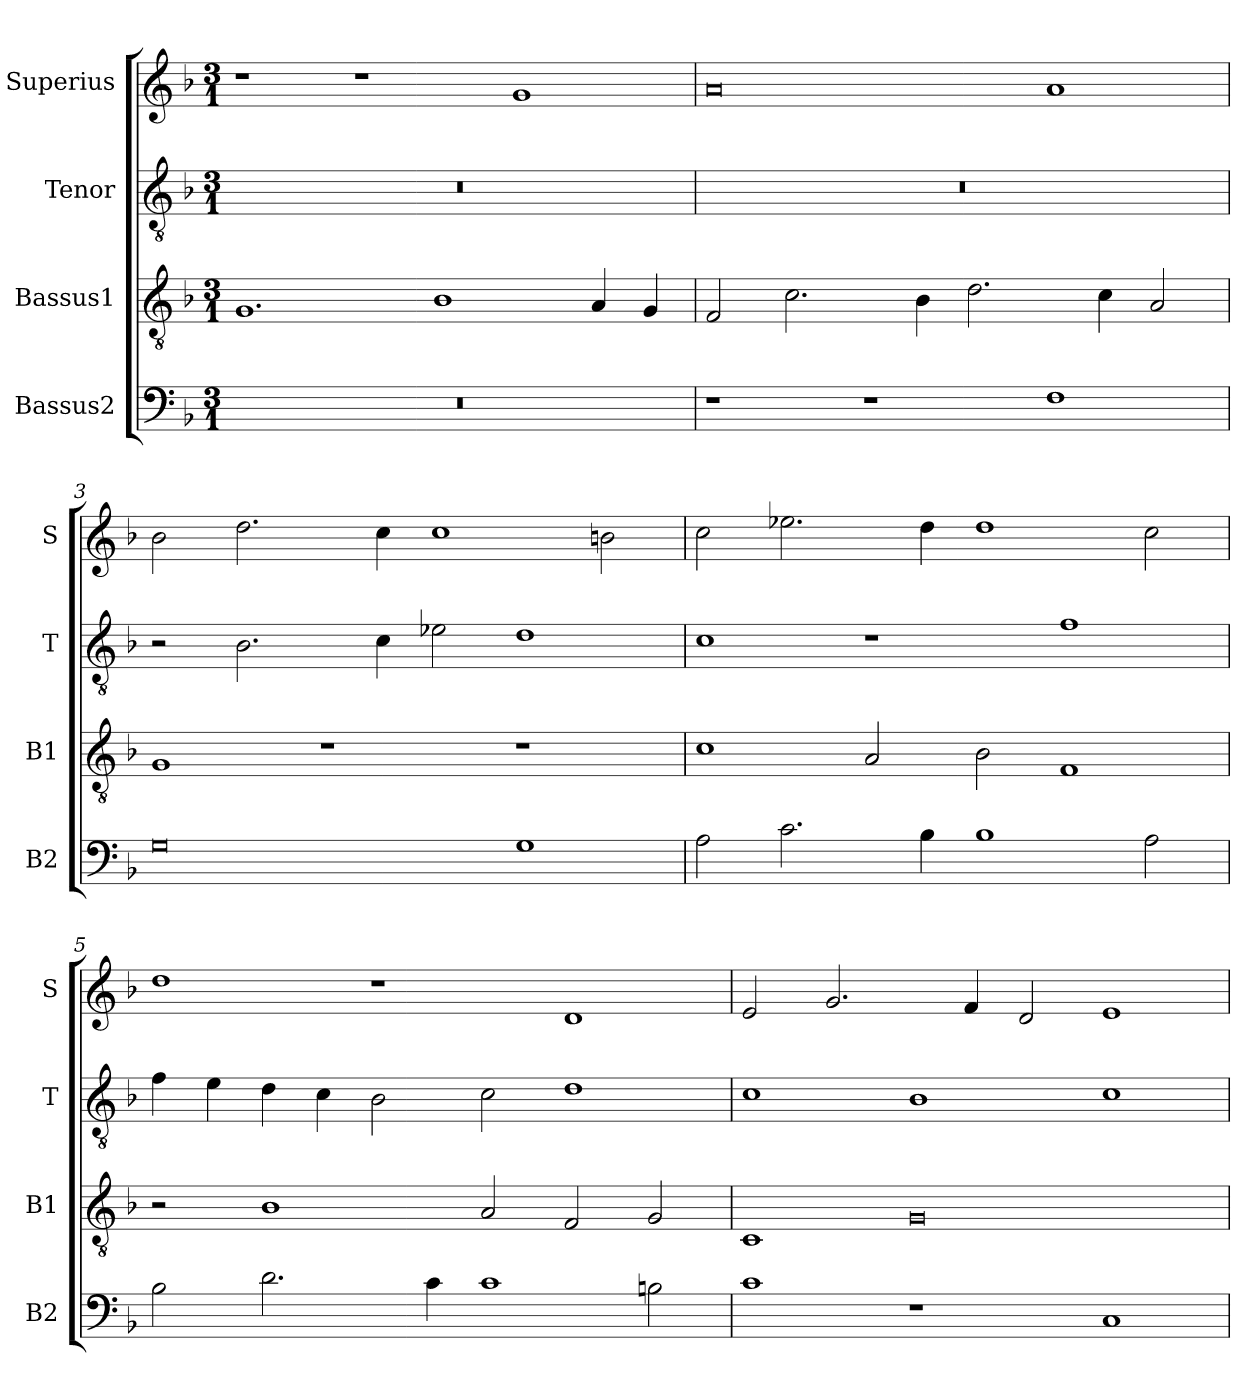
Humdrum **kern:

**kern	**kern	**kern	**kern
*part4	*part3	*part2	*part1
*staff4	*staff3	*staff2	*staff1
*I"Bassus2	*I"Bassus1	*I"Tenor	*I"Superius
*I'B2	*I'B1	*I'T	*I'S
*clefF4	*clefGv2	*clefGv2	*clefG2
*k[b-]	*k[b-]	*k[b-]	*k[b-]
*M3/1	*M3/1	*M3/1	*M3/1
=1	=1	=1	=1
0.r	1.G	0.r	1r
.	.	.	1r
.	1B-	.	.
.	.	.	1g
.	4A/	.	.
.	4G/	.	.
=2	=2	=2	=2
1r	2F/	0.r	0a
.	2.c\	.	.
1r	.	.	.
.	4B-\	.	.
.	2.d\	.	.
1F	.	.	1a
.	4c\	.	.
.	2A/	.	.
=3	=3	=3	=3
0G	1G	2r	2b-\
.	.	2.B-\	2.dd\
.	1r	.	.
.	.	4c\	4cc\
.	.	2e-X\	1cc
1G	1r	1d	.
.	.	.	2bn\
=4	=4	=4	=4
2A\	1c	1c	2cc\
2.c\	.	.	2.ee-X\
.	2A/	1r	.
4B-\	.	.	4dd\
1B-	2B-\	.	1dd
.	1F	1f	.
2A\	.	.	2cc\
=5	=5	=5	=5
2B-\	2r	4f\	1dd
.	.	4e\	.
2.d\	1B-	4d\	.
.	.	4c\	.
.	.	2B-\	1r
4c\	.	.	.
1c	2A/	2c\	.
.	2F/	1d	1d
2Bn\	2G/	.	.
=6	=6	=6	=6
1c	1C	1c	2e/
.	.	.	2.g/
1r	0G	1B-	.
.	.	.	4f/
.	.	.	2d/
1C	.	1c	1e
=	=	=	=
*-	*-	*-	*-
